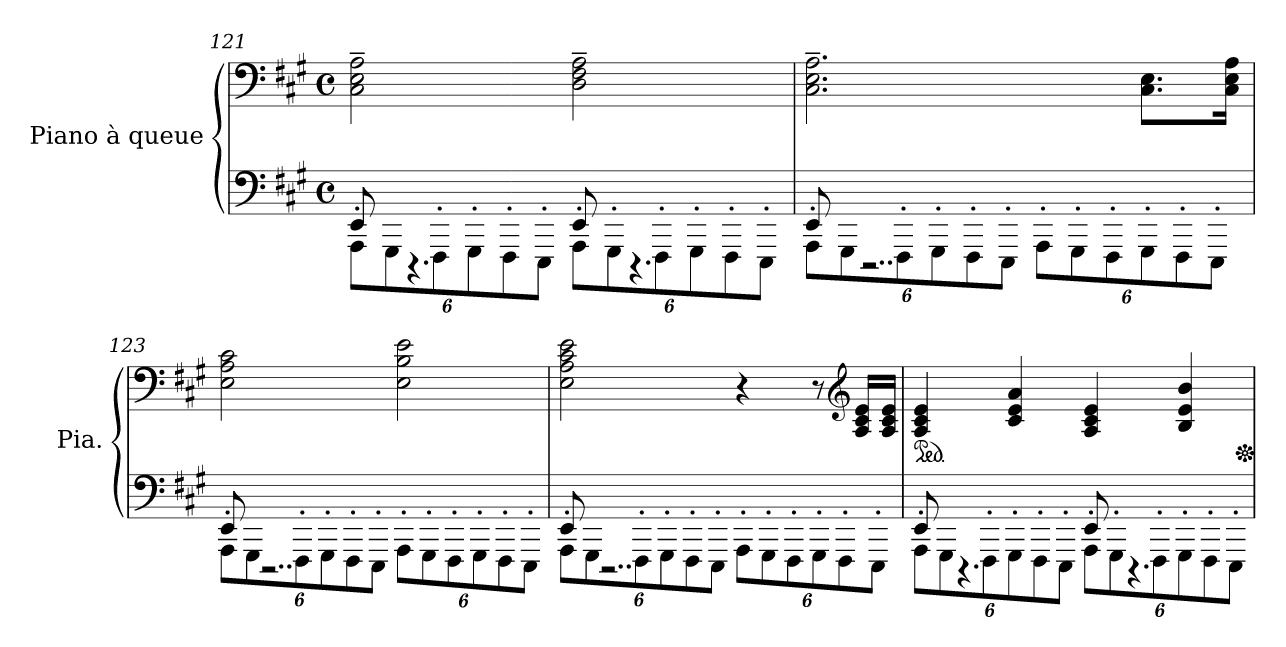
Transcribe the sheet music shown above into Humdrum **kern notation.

**kern	**kern
*part1	*part1
*staff2	*staff1
*I"Piano à queue	*
*I'Pia.	*
*clefF4	*clefF4
*k[f#c#g#]	*k[f#c#g#]
*M4/4	*M4/4
*met(c)	*met(c)
*Xbrackettup	*
=121	=121
*^	*
12AAA'\L	8EE/	2C#\~ 2E\~ 2A\~
12GGG#\	.	.
.	4.r	.
12FFF#'\	.	.
12GGG#'\	.	.
12FFF#'\	.	.
12EEE'\J	.	.
12AAA'\L	8EE/	2D\~ 2F#\~ 2A\~
12GGG#'\	.	.
.	4.r	.
12FFF#'\	.	.
12GGG#'\	.	.
12FFF#'\	.	.
12EEE'\J	.	.
=122	=122	=122
12AAA'\L	8EE/	2.C#\~ 2.E\~ 2.A\~
12GGG#\	.	.
.	2..r	.
12FFF#'\	.	.
12GGG#'\	.	.
12FFF#'\	.	.
12EEE'\J	.	.
12AAA'\L	.	.
12GGG#'\	.	.
12FFF#'\	.	.
12GGG#'\	.	8.C#\ 8.E\L
12FFF#'\	.	.
12EEE'\J	.	.
.	.	16C#\ 16E\ 16A\Jk
!!LO:LB:g=z
=123	=123	=123
12AAA'\L	8EE/	2E\ 2A\ 2c#\
12GGG#\	.	.
.	2..r	.
12FFF#'\	.	.
12GGG#'\	.	.
12FFF#'\	.	.
12EEE'\J	.	.
12AAA'\L	.	2E\ 2B\ 2e\
12GGG#'\	.	.
12FFF#'\	.	.
12GGG#'\	.	.
12FFF#'\	.	.
12EEE'\J	.	.
=124	=124	=124
12AAA'\L	8EE/	2E\ 2A\ 2c#\ 2e\
12GGG#\	.	.
.	2..r	.
12FFF#'\	.	.
12GGG#'\	.	.
12FFF#'\	.	.
12EEE'\J	.	.
12AAA'\L	.	4r
12GGG#'\	.	.
12FFF#'\	.	.
12GGG#'\	.	8r
12FFF#'\	.	.
*	*	*clefG2
.	.	16A/ 16c#/ 16e/LL
12EEE'\J	.	.
.	.	16A/ 16c#/ 16e/JJ
=125	=125	=125
*	*	*ped
12AAA'\L	8EE/	4A/ 4c#/ 4e/
12GGG#\	.	.
.	4.r	.
12FFF#'\	.	.
12GGG#'\	.	4c#/ 4e/ 4a/
12FFF#'\	.	.
12EEE'\J	.	.
12AAA'\L	8EE/	4A/ 4c#/ 4e/
12GGG#'\	.	.
.	4.r	.
12FFF#'\	.	.
12GGG#'\	.	4B/ 4e/ 4b/
12FFF#'\	.	.
12EEE'\J	.	.
*v	*v	*
*	*Xped
=	=
*-	*-
